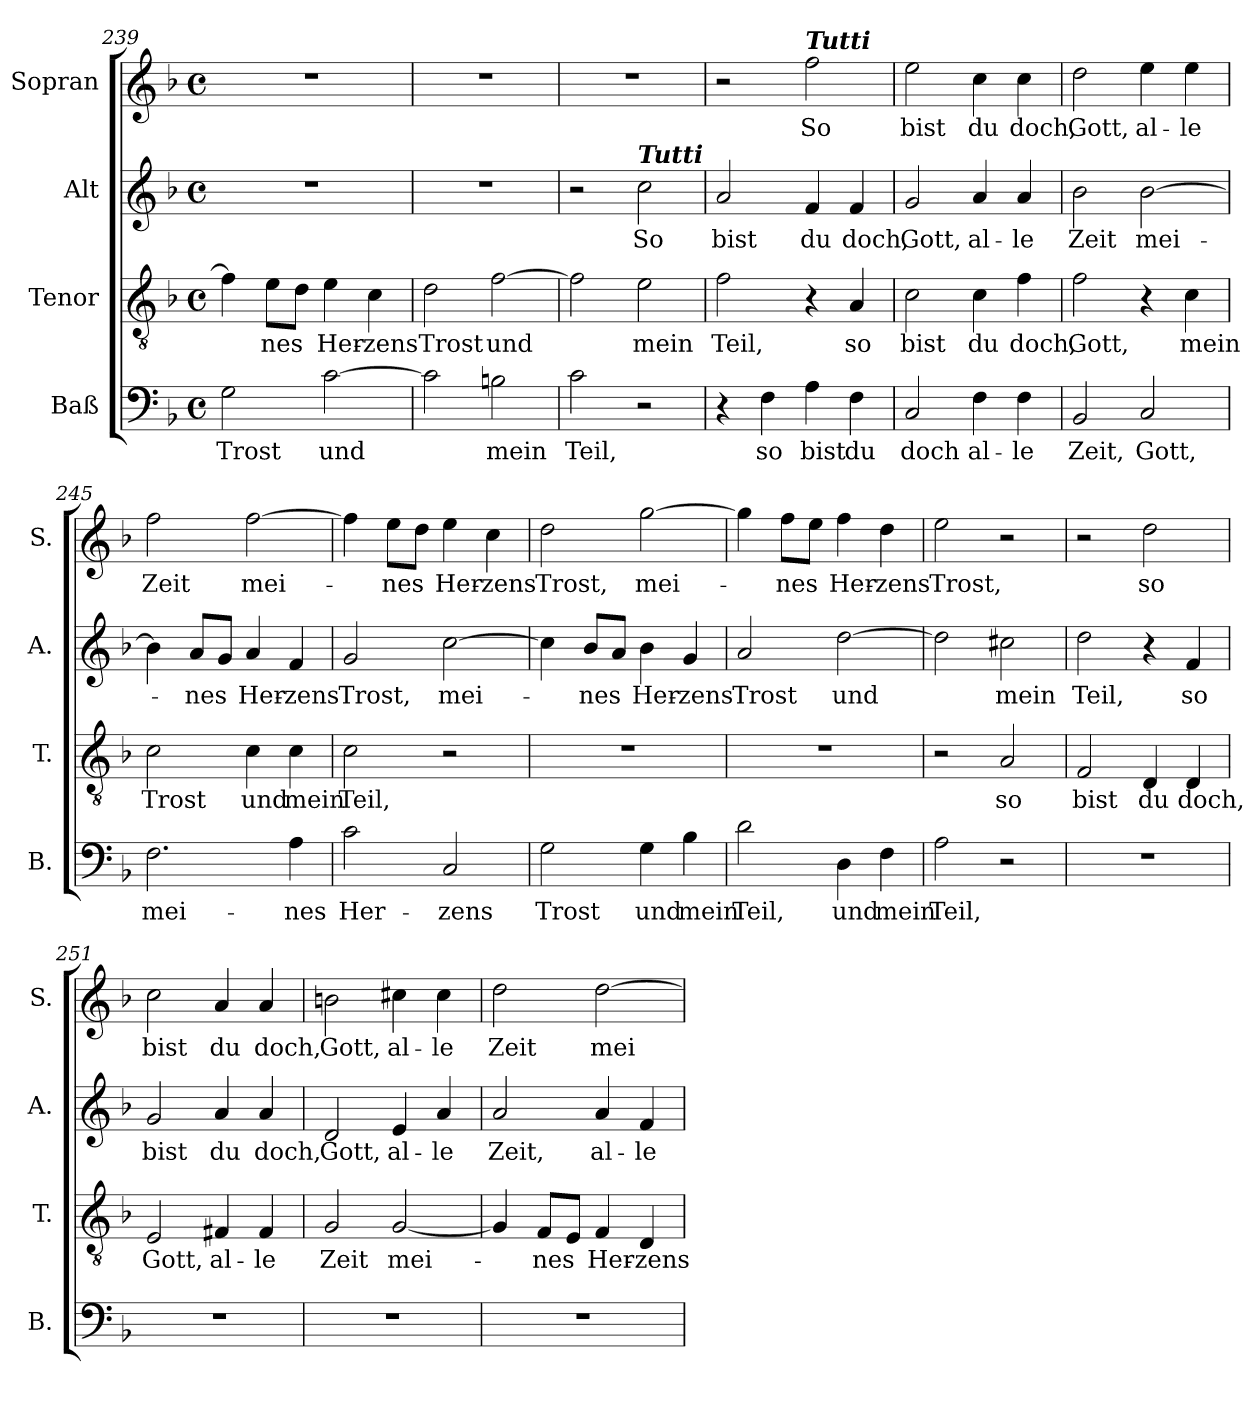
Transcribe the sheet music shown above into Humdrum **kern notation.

**kern	**text	**kern	**text	**kern	**text	**kern	**text
*part4	*part4	*part3	*part3	*part2	*part2	*part1	*part1
*staff4	*staff4	*staff3	*staff3	*staff2	*staff2	*staff1	*staff1
*I"Baß	*	*I"Tenor	*	*I"Alt	*	*I"Sopran	*
*I'B.	*	*I'T.	*	*I'A.	*	*I'S.	*
*clefF4	*	*clefGv2	*	*clefG2	*	*clefG2	*
*k[b-]	*	*k[b-]	*	*k[b-]	*	*k[b-]	*
*F:	*	*F:	*	*F:	*	*F:	*
*M4/4	*	*M4/4	*	*M4/4	*	*M4/4	*
*met(c)	*	*met(c)	*	*met(c)	*	*met(c)	*
=239	=239	=239	=239	=239	=239	=239	=239
!	!LO:LY:b	!	!	!	!	!	!
2G\	Trost	4f\]	.	1r	.	1r	.
!	!	!	!LO:LY:b	!	!	!	!
.	.	8e\L	-nes	.	.	.	.
.	.	8d\J	.	.	.	.	.
!	!LO:LY:b	!	!LO:LY:b	!	!	!	!
[2c\	und	4e\	Her-	.	.	.	.
!	!	!	!LO:LY:b	!	!	!	!
.	.	4c\	-zens	.	.	.	.
=240	=240	=240	=240	=240	=240	=240	=240
!	!	!	!LO:LY:b	!	!	!	!
2c\]	.	2d\	Trost	1r	.	1r	.
!	!LO:LY:b	!	!LO:LY:b	!	!	!	!
2Bn\	mein	[2f\	und	.	.	.	.
!!LO:PB:g=z
=241	=241	=241	=241	=241	=241	=241	=241
!	!LO:LY:b	!	!	!	!	!	!
2c\	Teil,	2f\]	.	2r	.	1r	.
!	!	!	!	!LO:TX:a:Bi:t=Tutti	!	!	!
!	!	!	!LO:LY:b	!	!LO:LY:b	!	!
2r	.	2e\	mein	2cc\	So	.	.
=242	=242	=242	=242	=242	=242	=242	=242
!	!	!	!LO:LY:b	!	!LO:LY:b	!	!
4r	.	2f\	Teil,	2a/	bist	2r	.
!	!LO:LY:b	!	!	!	!	!	!
4F\	so	.	.	.	.	.	.
!	!	!	!	!	!	!LO:TX:a:Bi:t=Tutti	!
!	!LO:LY:b	!	!	!	!LO:LY:b	!	!LO:LY:b
4A\	bist	4r	.	4f/	du	2ff\	So
!	!LO:LY:b	!	!LO:LY:b	!	!LO:LY:b	!	!
4F\	du	4A/	so	4f/	doch,	.	.
=243	=243	=243	=243	=243	=243	=243	=243
!	!LO:LY:b	!	!LO:LY:b	!	!LO:LY:b	!	!LO:LY:b
2C/	doch	2c\	bist	2g/	Gott,	2ee\	bist
!	!LO:LY:b	!	!LO:LY:b	!	!LO:LY:b	!	!LO:LY:b
4F\	al-	4c\	du	4a/	al-	4cc\	du
!	!LO:LY:b	!	!LO:LY:b	!	!LO:LY:b	!	!LO:LY:b
4F\	-le	4f\	doch,	4a/	-le	4cc\	doch,
=244	=244	=244	=244	=244	=244	=244	=244
!	!LO:LY:b	!	!LO:LY:b	!	!LO:LY:b	!	!LO:LY:b
2BB-/	Zeit,	2f\	Gott,	2b-\	Zeit	2dd\	Gott,
!	!LO:LY:b	!	!	!	!LO:LY:b	!	!LO:LY:b
2C/	Gott,	4r	.	[2b-\	mei-	4ee\	al-
!	!	!	!LO:LY:b	!	!	!	!LO:LY:b
.	.	4c\	mein	.	.	4ee\	-le
=245	=245	=245	=245	=245	=245	=245	=245
!	!LO:LY:b	!	!LO:LY:b	!	!	!	!LO:LY:b
2.F\	mei-	2c\	Trost	4b-\]	.	2ff\	Zeit
!	!	!	!	!	!LO:LY:b	!	!
.	.	.	.	8a/L	-nes	.	.
.	.	.	.	8g/J	.	.	.
!	!	!	!LO:LY:b	!	!LO:LY:b	!	!LO:LY:b
.	.	4c\	und	4a/	Her-	[2ff\	mei-
!	!LO:LY:b	!	!LO:LY:b	!	!LO:LY:b	!	!
4A\	-nes	4c\	mein	4f/	-zens	.	.
=246	=246	=246	=246	=246	=246	=246	=246
!	!LO:LY:b	!	!LO:LY:b	!	!LO:LY:b	!	!
2c\	Her-	2c\	Teil,	2g/	Trost,	4ff\]	.
!	!	!	!	!	!	!	!LO:LY:b
.	.	.	.	.	.	8ee\L	-nes
.	.	.	.	.	.	8dd\J	.
!	!LO:LY:b	!	!	!	!LO:LY:b	!	!LO:LY:b
2C/	-zens	2r	.	[2cc\	mei-	4ee\	Her-
!	!	!	!	!	!	!	!LO:LY:b
.	.	.	.	.	.	4cc\	-zens
!!LO:LB:g=z
=247	=247	=247	=247	=247	=247	=247	=247
!	!LO:LY:b	!	!	!	!	!	!LO:LY:b
2G\	Trost	1r	.	4cc\]	.	2dd\	Trost,
!	!	!	!	!	!LO:LY:b	!	!
.	.	.	.	8b-/L	-nes	.	.
.	.	.	.	8a/J	.	.	.
!	!LO:LY:b	!	!	!	!LO:LY:b	!	!LO:LY:b
4G\	und	.	.	4b-\	Her-	[2gg\	mei-
!	!LO:LY:b	!	!	!	!LO:LY:b	!	!
4B-\	mein	.	.	4g/	-zens	.	.
=248	=248	=248	=248	=248	=248	=248	=248
!	!LO:LY:b	!	!	!	!LO:LY:b	!	!
2d\	Teil,	1r	.	2a/	Trost	4gg\]	.
!	!	!	!	!	!	!	!LO:LY:b
.	.	.	.	.	.	8ff\L	-nes
.	.	.	.	.	.	8ee\J	.
!	!LO:LY:b	!	!	!	!LO:LY:b	!	!LO:LY:b
4D\	und	.	.	[2dd\	und	4ff\	Her-
!	!LO:LY:b	!	!	!	!	!	!LO:LY:b
4F\	mein	.	.	.	.	4dd\	-zens
=249	=249	=249	=249	=249	=249	=249	=249
!	!LO:LY:b	!	!	!	!	!	!LO:LY:b
2A\	Teil,	2r	.	2dd\]	.	2ee\	Trost,
!	!	!	!LO:LY:b	!	!LO:LY:b	!	!
2r	.	2A/	so	2cc#X\	mein	2r	.
=250	=250	=250	=250	=250	=250	=250	=250
!	!	!	!LO:LY:b	!	!LO:LY:b	!	!
1r	.	2F/	bist	2dd\	Teil,	2r	.
!	!	!	!LO:LY:b	!	!	!	!LO:LY:b
.	.	4D/	du	4r	.	2dd\	so
!	!	!	!LO:LY:b	!	!LO:LY:b	!	!
.	.	4D/	doch,	4f/	so	.	.
=251	=251	=251	=251	=251	=251	=251	=251
!	!	!	!LO:LY:b	!	!LO:LY:b	!	!LO:LY:b
1r	.	2E/	Gott,	2g/	bist	2cc\	bist
!	!	!	!LO:LY:b	!	!LO:LY:b	!	!LO:LY:b
.	.	4F#X/	al-	4a/	du	4a/	du
!	!	!	!LO:LY:b	!	!LO:LY:b	!	!LO:LY:b
.	.	4F#/	-le	4a/	doch,	4a/	doch,
=252	=252	=252	=252	=252	=252	=252	=252
!	!	!	!LO:LY:b	!	!LO:LY:b	!	!LO:LY:b
1r	.	2G/	Zeit	2d/	Gott,	2bn\	Gott,
!	!	!	!LO:LY:b	!	!LO:LY:b	!	!LO:LY:b
.	.	[2G/	mei-	4e/	al-	4cc#X\	al-
!	!	!	!	!	!LO:LY:b	!	!LO:LY:b
.	.	.	.	4a/	-le	4cc#\	-le
!!LO:LB:g=z
=253	=253	=253	=253	=253	=253	=253	=253
!	!	!	!	!	!LO:LY:b	!	!LO:LY:b
1r	.	4G/]	.	2a/	Zeit,	2dd\	Zeit
!	!	!	!LO:LY:b	!	!	!	!
.	.	8F/L	-nes	.	.	.	.
.	.	8E/J	.	.	.	.	.
!	!	!	!LO:LY:b	!	!LO:LY:b	!	!LO:LY:b
.	.	4F/	Her-	4a/	al-	[2dd\	mei-
!	!	!	!LO:LY:b	!	!LO:LY:b	!	!
.	.	4D/	-zens	4f/	-le	.	.
=	=	=	=	=	=	=	=
*-	*-	*-	*-	*-	*-	*-	*-
